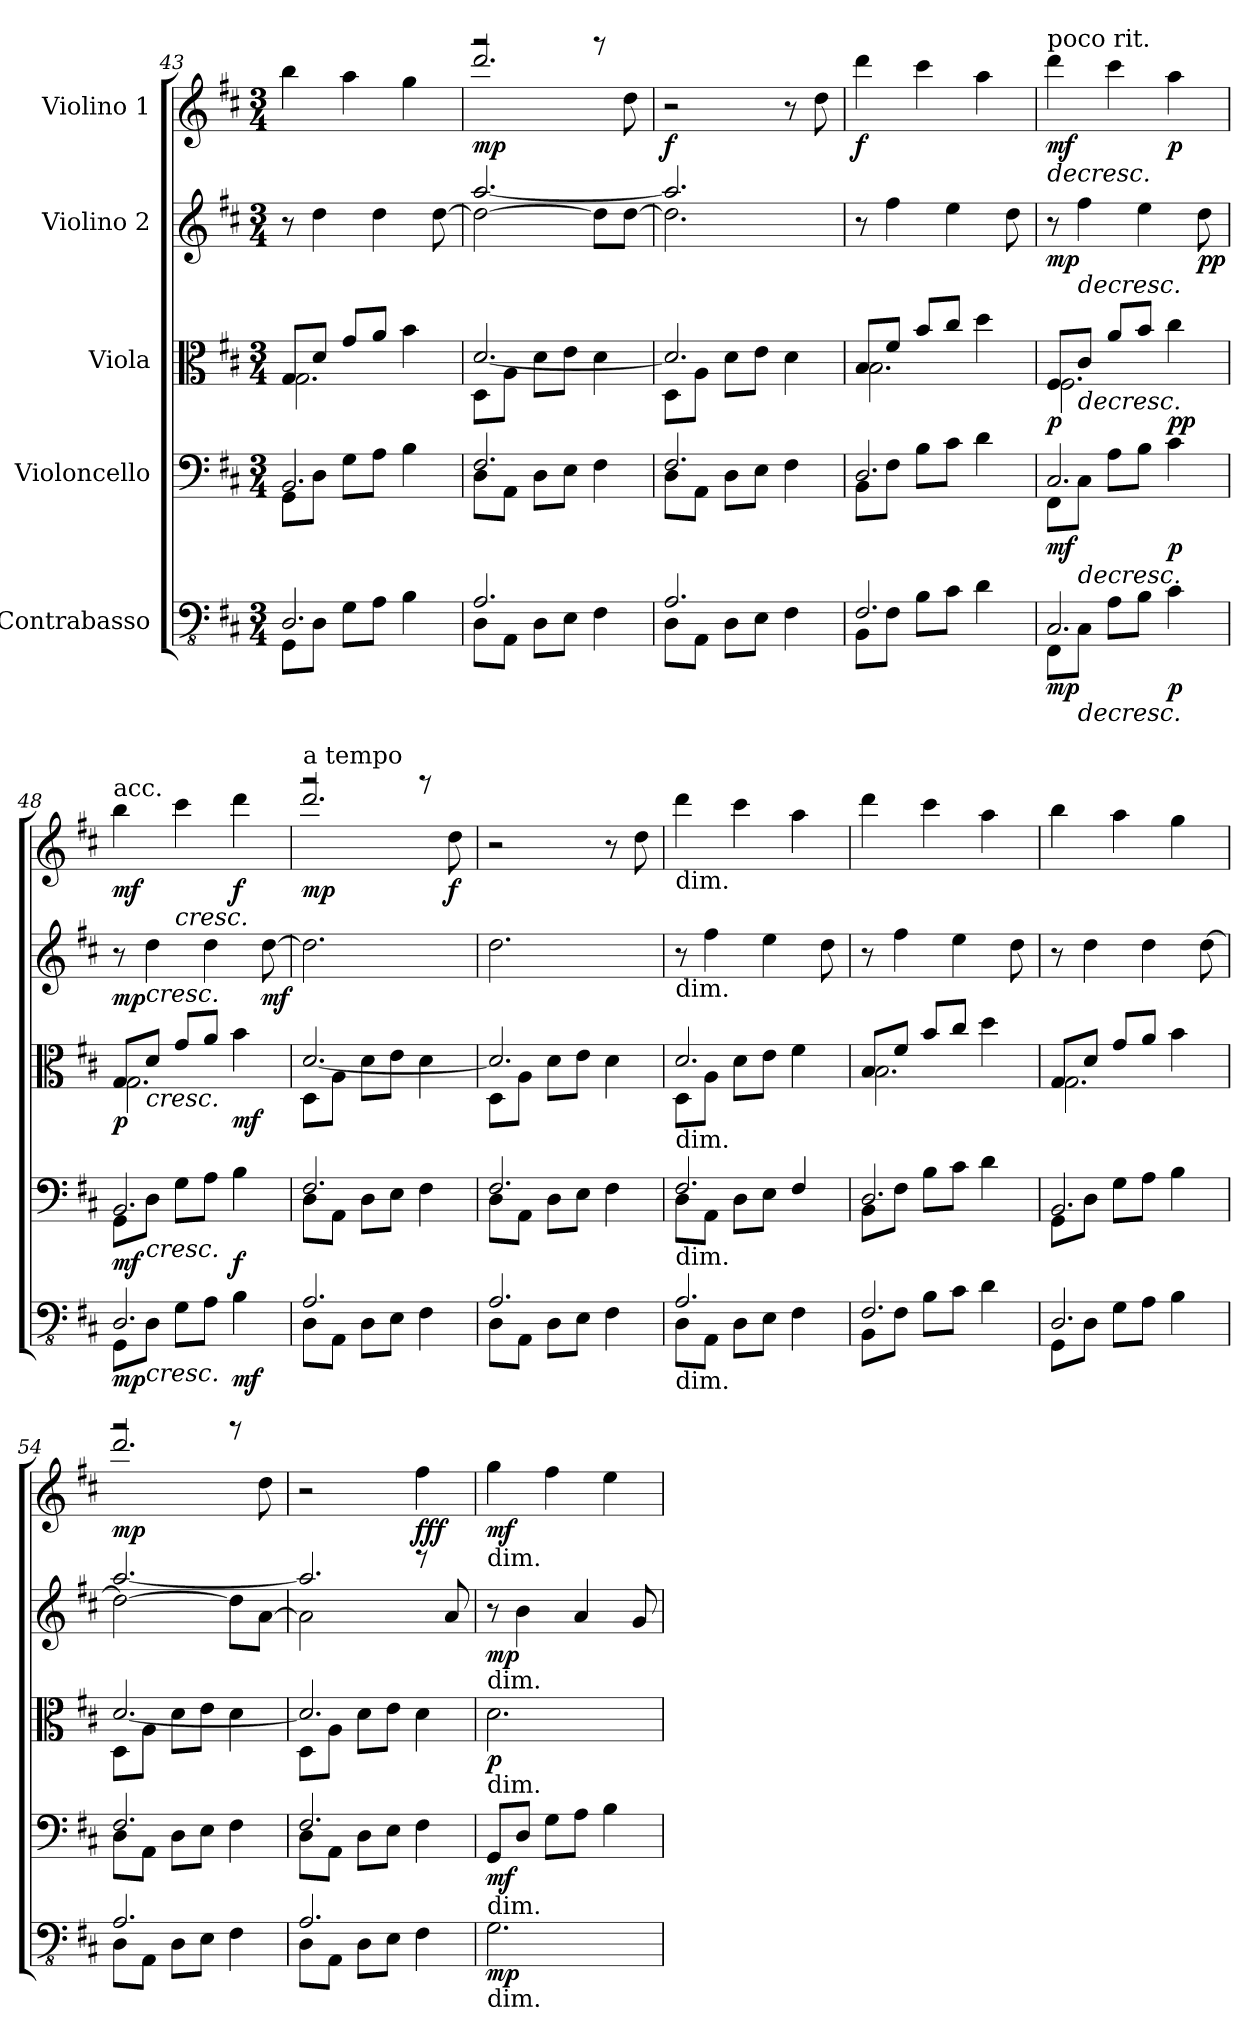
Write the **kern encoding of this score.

**kern	**dynam	**kern	**dynam	**kern	**dynam	**kern	**dynam	**kern	**dynam
*part5	*part5	*part4	*part4	*part3	*part3	*part2	*part2	*part1	*part1
*staff5	*staff5	*staff4	*staff4	*staff3	*staff3	*staff2	*staff2	*staff1	*staff1
*I"Contrabasso	*	*I"Violoncello	*	*I"Viola	*	*I"Violino 2	*	*I"Violino 1	*
*clefFv4	*	*clefF4	*	*clefC3	*	*clefG2	*	*clefG2	*
*k[f#c#]	*	*k[f#c#]	*	*k[f#c#]	*	*k[f#c#]	*	*k[f#c#]	*
*D:	*	*D:	*	*D:	*	*D:	*	*D:	*
*M3/4	*	*M3/4	*	*M3/4	*	*M3/4	*	*M3/4	*
=43	=43	=43	=43	=43	=43	=43	=43	=43	=43
*^	*	*^	*	*^	*	*	*	*	*
8GGG\L	2.DD/	.	8GG\L	2.BB/	.	8G/L	2.G\	.	8r	.	4bb\	.
8DD\J	.	.	8D\J	.	.	8d/J	.	.	4dd\	.	.	.
8GG\L	.	.	8G\L	.	.	8g/L	.	.	.	.	4aa\	.
8AA\J	.	.	8A\J	.	.	8a/J	.	.	4dd\	.	.	.
4BB\	.	.	4B\	.	.	4b\	.	.	.	.	4gg\	.
.	.	.	.	.	.	.	.	.	[8dd\	.	.	.
=44	=44	=44	=44	=44	=44	=44	=44	=44	=44	=44	=44	=44
*	*	*	*	*	*	*	*	*	*^	*	*^	*
!	!	!	!	!	!	!	!	!	!	!	!	!	!	!LO:DY:b
8DD\L	2.AA/	.	8D\L	2.F#/	.	8D\L	[2.d/	.	2dd\_	[2.aa/	.	2r	2.ddd/	mp
8AAA\J	.	.	8AA\J	.	.	8A\J	.	.	.	.	.	.	.	.
8DD\L	.	.	8D\L	.	.	8d\L	.	.	.	.	.	.	.	.
8EE\J	.	.	8E\J	.	.	8e\J	.	.	.	.	.	.	.	.
4FF#\	.	.	4F#\	.	.	4d\	.	.	8dd\L]	.	.	8r	.	.
.	.	.	.	.	.	.	.	.	[8dd\J	.	.	8dd\	.	.
*	*	*	*	*	*	*	*	*	*	*	*	*v	*v	*
=45	=45	=45	=45	=45	=45	=45	=45	=45	=45	=45	=45	=45	=45
!	!	!	!	!	!	!	!	!	!	!	!	!	!LO:DY:b
8DD\L	2.AA/	.	8D\L	2.F#/	.	8D\L	2.d/]	.	2.dd\]	2.aa/]	.	2r	f
8AAA\J	.	.	8AA\J	.	.	8A\J	.	.	.	.	.	.	.
8DD\L	.	.	8D\L	.	.	8d\L	.	.	.	.	.	.	.
8EE\J	.	.	8E\J	.	.	8e\J	.	.	.	.	.	.	.
4FF#\	.	.	4F#\	.	.	4d\	.	.	.	.	.	8r	.
.	.	.	.	.	.	.	.	.	.	.	.	8dd\	.
*	*	*	*	*	*	*	*	*	*v	*v	*	*	*
!!LO:LB:g=z
=46	=46	=46	=46	=46	=46	=46	=46	=46	=46	=46	=46	=46
!	!	!	!	!	!	!	!	!	!	!	!	!LO:DY:b
8BBB\L	2.FF#/	.	8BB\L	2.D/	.	8B/L	2.B\	.	8r	.	4ddd\	f
8FF#\J	.	.	8F#\J	.	.	8f#/J	.	.	4ff#\	.	.	.
8BB\L	.	.	8B\L	.	.	8b/L	.	.	.	.	4ccc#\	.
8C#\J	.	.	8c#\J	.	.	8cc#/J	.	.	4ee\	.	.	.
4D\	.	.	4d\	.	.	4dd\	.	.	.	.	4aa\	.
.	.	.	.	.	.	.	.	.	8dd\	.	.	.
=47	=47	=47	=47	=47	=47	=47	=47	=47	=47	=47	=47	=47
!	!	!	!	!	!	!	!	!	!	!	!LO:TX:a:t=poco rit.	!
!	!	!LO:DY:b	!	!	!LO:DY:b	!	!	!LO:DY:b	!	!LO:DY:b	!	!LO:HP:b
!	!	!	!	!	!	!	!	!	!	!	!	!LO:DY:n=1:b
8FFF#\L	2.CC#/	mp	8FF#\L	2.C#/	mf	8F#/L	2.F#\	p	8r	mp	4ddd\	> mf
!	!	!LO:HP:b	!	!	!LO:HP:b	!	!	!LO:HP:b	!	!LO:HP:b	!	!
8CC#\J	.	>	8C#\J	.	>	8c#/J	.	>	4ff#\	>	.	.
8AA\L	.	.	8A\L	.	.	8a/L	.	.	.	.	4ccc#\	.
8BB\J	.	.	8B\J	.	.	8b/J	.	.	4ee\	.	.	.
!	!	!LO:DY:b	!	!	!LO:DY:b	!	!	!LO:DY:b	!	!	!	!LO:DY:n=2:b
4C#\	.	p	4c#\	.	p	4cc#\	.	pp	.	.	4aa\	p
!	!	!	!	!	!	!	!	!	!	!LO:DY:b	!	!
.	.	.	.	.	.	.	.	.	8dd\	pp	.	.
*v	*v	*	*	*	*	*v	*v	*	*	*	*	*
*	*	*v	*v	*	*	*	*	*	*	*
.	]	.	]	.	]	.	]	.	]
=48	=48	=48	=48	=48	=48	=48	=48	=48	=48
*^	*	*^	*	*^	*	*	*	*	*
!	!	!	!	!	!	!	!	!	!	!	!LO:TX:a:t=acc.	!
!	!	!LO:DY:b	!	!	!LO:DY:b	!	!	!LO:DY:b	!	!LO:DY:b	!	!LO:DY:b
8GGG\L	2.DD/	mp	8GG\L	2.BB/	mf	8G/L	2.G\	p	8r	mp	4bb\	mf
!	!	!LO:HP:b	!	!	!LO:HP:b	!	!	!LO:HP:b	!	!LO:HP:b	!	!
8DD\J	.	<	8D\J	.	<	8d/J	.	<	4dd\	<	.	.
!	!	!	!	!	!	!	!	!	!	!	!	!LO:HP:b
8GG\L	.	.	8G\L	.	.	8g/L	.	.	.	.	4ccc#\	<
8AA\J	.	.	8A\J	.	.	8a/J	.	.	4dd\	.	.	.
!	!	!LO:DY:b	!	!	!LO:DY:b	!	!	!LO:DY:b	!	!	!	!LO:DY:b
4BB\	.	mf	4B\	.	f	4b\	.	mf	.	.	4ddd\	f
!	!	!	!	!	!	!	!	!	!	!LO:DY:b	!	!
.	.	.	.	.	.	.	.	.	[8dd\	mf	.	.
*v	*v	*	*	*	*	*v	*v	*	*	*	*	*
*	*	*v	*v	*	*	*	*	*	*	*
.	[	.	[	.	[	.	[	.	[
=49	=49	=49	=49	=49	=49	=49	=49	=49	=49
*^	*	*^	*	*^	*	*	*	*^	*
!	!	!	!	!	!	!	!	!	!	!	!LO:TX:a:t=a tempo	!	!
!	!	!	!	!	!	!	!	!	!	!	!	!	!LO:DY:b
8DD\L	2.AA/	.	8D\L	2.F#/	.	8D\L	[2.d/	.	2.dd\]	.	2r	2.ddd/	mp
8AAA\J	.	.	8AA\J	.	.	8A\J	.	.	.	.	.	.	.
8DD\L	.	.	8D\L	.	.	8d\L	.	.	.	.	.	.	.
8EE\J	.	.	8E\J	.	.	8e\J	.	.	.	.	.	.	.
4FF#\	.	.	4F#\	.	.	4d\	.	.	.	.	8r	.	.
!	!	!	!	!	!	!	!	!	!	!	!	!	!LO:DY:b
.	.	.	.	.	.	.	.	.	.	.	8dd\	.	f
*	*	*	*	*	*	*	*	*	*	*	*v	*v	*
=50	=50	=50	=50	=50	=50	=50	=50	=50	=50	=50	=50	=50
8DD\L	2.AA/	.	8D\L	2.F#/	.	8D\L	2.d/]	.	2.dd\	.	2r	.
8AAA\J	.	.	8AA\J	.	.	8A\J	.	.	.	.	.	.
8DD\L	.	.	8D\L	.	.	8d\L	.	.	.	.	.	.
8EE\J	.	.	8E\J	.	.	8e\J	.	.	.	.	.	.
4FF#\	.	.	4F#\	.	.	4d\	.	.	.	.	8r	.
.	.	.	.	.	.	.	.	.	.	.	8dd\	.
!!LO:LB:g=z
=51	=51	=51	=51	=51	=51	=51	=51	=51	=51	=51	=51	=51
!	!	!	!	!	!	!	!	!	!	!	!LO:TX:b:t=dim.	!
!	!	!	!	!	!	!	!	!	!LO:TX:b:t=dim.	!	!	!
!	!	!	!	!	!	!LO:TX:b:t=dim.	!	!	!	!	!	!
!	!	!	!LO:TX:b:t=dim.	!	!	!	!	!	!	!	!	!
!LO:TX:b:t=dim.	!	!	!	!	!	!	!	!	!	!	!	!
8DD\L	2.AA/	.	8D\L	2.F#/	.	8D\L	2.d/	.	8r	.	4ddd\	.
8AAA\J	.	.	8AA\J	.	.	8A\J	.	.	4ff#\	.	.	.
8DD\L	.	.	8D\L	.	.	8d\L	.	.	.	.	4ccc#\	.
8EE\J	.	.	8E\J	.	.	8e\J	.	.	4ee\	.	.	.
4FF#\	.	.	4F#/	.	.	4f#\	.	.	.	.	4aa\	.
.	.	.	.	.	.	.	.	.	8dd\	.	.	.
=52	=52	=52	=52	=52	=52	=52	=52	=52	=52	=52	=52	=52
8BBB\L	2.FF#/	.	8BB\L	2.D/	.	8B/L	2.B\	.	8r	.	4ddd\	.
8FF#\J	.	.	8F#\J	.	.	8f#/J	.	.	4ff#\	.	.	.
8BB\L	.	.	8B\L	.	.	8b/L	.	.	.	.	4ccc#\	.
8C#\J	.	.	8c#\J	.	.	8cc#/J	.	.	4ee\	.	.	.
4D\	.	.	4d\	.	.	4dd\	.	.	.	.	4aa\	.
.	.	.	.	.	.	.	.	.	8dd\	.	.	.
=53	=53	=53	=53	=53	=53	=53	=53	=53	=53	=53	=53	=53
8GGG\L	2.DD/	.	8GG\L	2.BB/	.	8G/L	2.G\	.	8r	.	4bb\	.
8DD\J	.	.	8D\J	.	.	8d/J	.	.	4dd\	.	.	.
8GG\L	.	.	8G\L	.	.	8g/L	.	.	.	.	4aa\	.
8AA\J	.	.	8A\J	.	.	8a/J	.	.	4dd\	.	.	.
4BB\	.	.	4B\	.	.	4b\	.	.	.	.	4gg\	.
.	.	.	.	.	.	.	.	.	[8dd\	.	.	.
=54	=54	=54	=54	=54	=54	=54	=54	=54	=54	=54	=54	=54
*	*	*	*	*	*	*	*	*	*^	*	*^	*
!	!	!	!	!	!	!	!	!	!	!	!	!	!	!LO:DY:b
8DD\L	2.AA/	.	8D\L	2.F#/	.	8D\L	[2.d/	.	2dd\_	[2.aa/	.	2r	2.ddd/	mp
8AAA\J	.	.	8AA\J	.	.	8A\J	.	.	.	.	.	.	.	.
8DD\L	.	.	8D\L	.	.	8d\L	.	.	.	.	.	.	.	.
8EE\J	.	.	8E\J	.	.	8e\J	.	.	.	.	.	.	.	.
4FF#\	.	.	4F#\	.	.	4d\	.	.	8dd\L]	.	.	8r	.	.
.	.	.	.	.	.	.	.	.	[8a\J	.	.	8dd\	.	.
*	*	*	*	*	*	*	*	*	*	*	*	*v	*v	*
=55	=55	=55	=55	=55	=55	=55	=55	=55	=55	=55	=55	=55	=55
8DD\L	2.AA/	.	8D\L	2.F#/	.	8D\L	2.d/]	.	2a\]	2.aa/]	.	2r	.
8AAA\J	.	.	8AA\J	.	.	8A\J	.	.	.	.	.	.	.
8DD\L	.	.	8D\L	.	.	8d\L	.	.	.	.	.	.	.
8EE\J	.	.	8E\J	.	.	8e\J	.	.	.	.	.	.	.
!	!	!	!	!	!	!	!	!	!	!	!	!	!LO:DY:b
4FF#\	.	.	4F#\	.	.	4d\	.	.	8r	.	.	4ff#\	fff
.	.	.	.	.	.	.	.	.	8a/	.	.	.	.
*v	*v	*	*	*	*	*v	*v	*	*v	*v	*	*	*
*	*	*v	*v	*	*	*	*	*	*	*
!!LO:PB:g=z
=56	=56	=56	=56	=56	=56	=56	=56	=56	=56
!	!	!	!	!	!	!	!	!LO:TX:b:t=dim.	!
!	!	!	!	!	!	!LO:TX:b:t=dim.	!	!	!
!	!	!	!	!LO:TX:b:t=dim.	!	!	!	!	!
!	!	!LO:TX:b:t=dim.	!	!	!	!	!	!	!
!LO:TX:b:t=dim.	!	!	!	!	!	!	!	!	!
!	!LO:DY:b	!	!LO:DY:b	!	!LO:DY:b	!	!LO:DY:b	!	!LO:DY:b
2.GG\	mp	8GG/L	mf	2.d\	p	8r	mp	4gg\	mf
.	.	8D/J	.	.	.	4b\	.	.	.
.	.	8G\L	.	.	.	.	.	4ff#\	.
.	.	8A\J	.	.	.	4a/	.	.	.
.	.	4B\	.	.	.	.	.	4ee\	.
.	.	.	.	.	.	8g/	.	.	.
=	=	=	=	=	=	=	=	=	=
*-	*-	*-	*-	*-	*-	*-	*-	*-	*-
